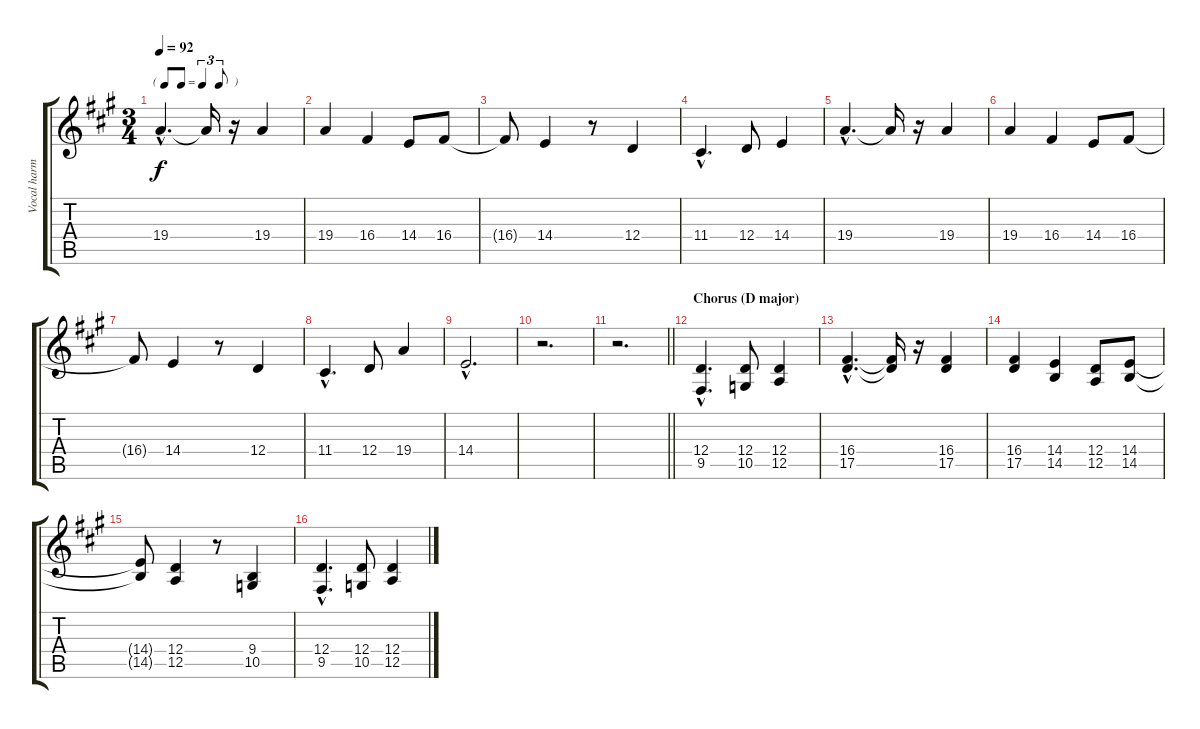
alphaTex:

\track ("Vocal harmonies" "Vocal harm") {instrument oboe}
\staff {score tabs}
\tuning (E4 B3 G3 D3 A2 E2) {hide}
\ts (3 4)
\tf triplet8th
\tempo 92
\clef g2
\ks a
19.4{hac}.4{d dy f} 19.4{t}.16 r.16 19.4.4 |
19.4.4 16.4.4 14.4.8 16.4.8 |
16.4{t}.8 14.4.4 r.8 12.4.4 |
11.4{hac}.4{d} 12.4.8 14.4.4 |
19.4{hac}.4{d} 19.4{t}.16 r.16 19.4.4 |
19.4.4 16.4.4 14.4.8 16.4.8 |
16.4{t}.8 14.4.4 r.8 12.4.4 |
11.4{hac}.4{d} 12.4.8 19.4.4 |
14.4{hac}.2{d} |
r.2{d} |
\barLineRight lightlight
r.2{d} |
\section ("" "Chorus (D major)")
(12.4{hac} 9.5{hac}).4{d} (12.4 10.5).8 (12.4 12.5).4 |
(16.4{hac} 17.5{hac}).4{d} (16.4{t} 17.5{t}).16 r.16 (16.4 17.5).4 |
(16.4 17.5).4 (14.4 14.5).4 (12.4 12.5).8 (14.4 14.5).8 |
(14.4{t} 14.5{t}).8 (12.4 12.5).4 r.8 (9.4 10.5).4 |
(12.4{hac} 9.5{hac}).4{d} (12.4 10.5).8 (12.4 12.5).4
